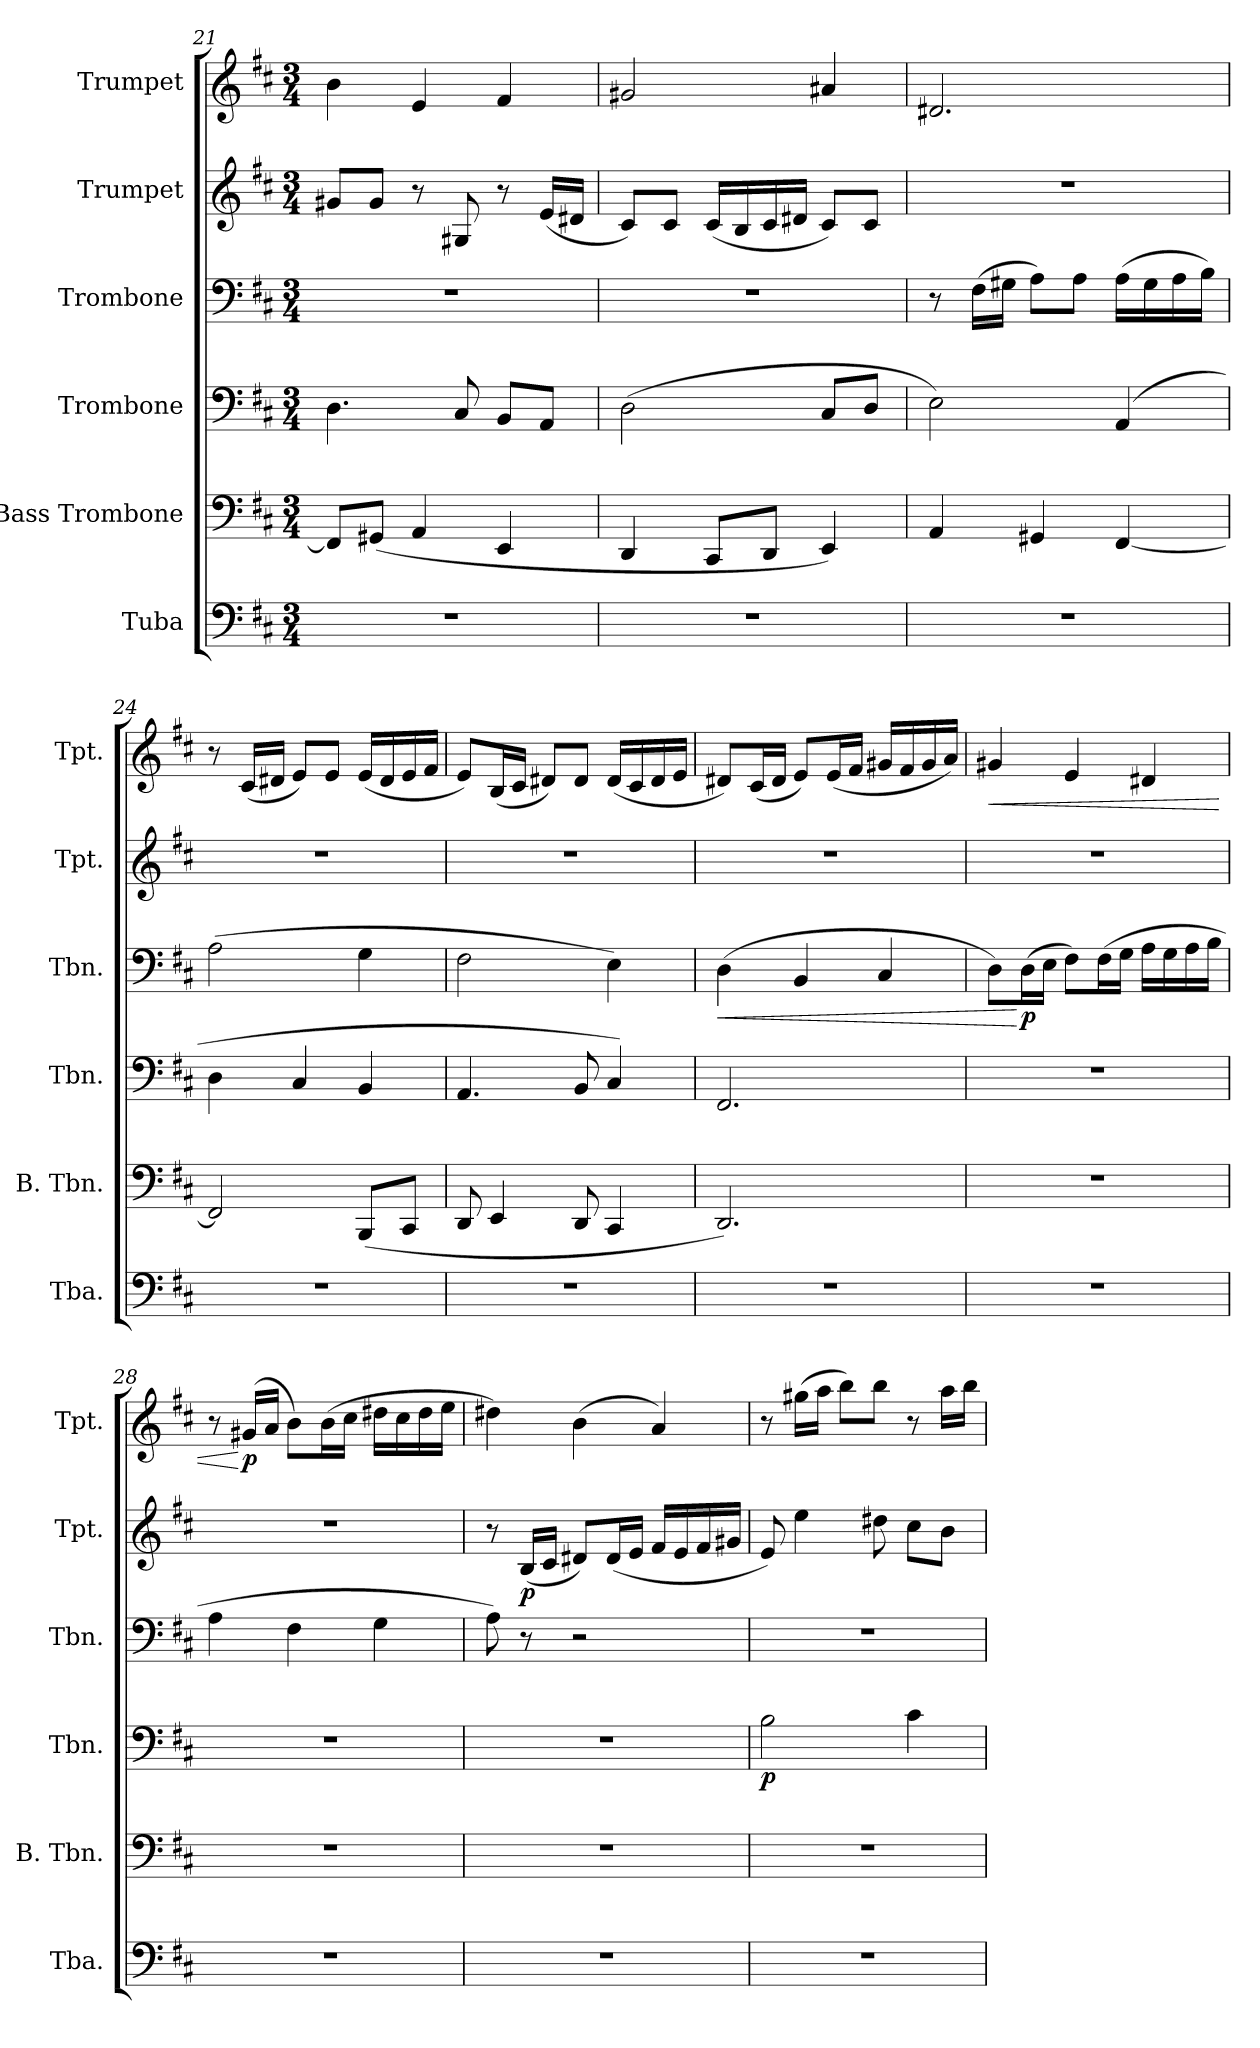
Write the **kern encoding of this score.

**kern	**kern	**kern	**dynam	**kern	**dynam	**kern	**dynam	**kern	**dynam
*part6	*part5	*part4	*part4	*part3	*part3	*part2	*part2	*part1	*part1
*staff6	*staff5	*staff4	*staff4	*staff3	*staff3	*staff2	*staff2	*staff1	*staff1
*I"Tuba	*I"Bass Trombone	*I"Trombone	*	*I"Trombone	*	*I"Trumpet	*	*I"Trumpet	*
*I'Tba.	*I'B. Tbn.	*I'Tbn.	*	*I'Tbn.	*	*I'Tpt.	*	*I'Tpt.	*
*clefF4	*clefF4	*clefF4	*	*clefF4	*	*clefG2	*	*clefG2	*
*	*	*	*	*	*	*ITrd1c2	*	*ITrd1c2	*
*k[f#c#]	*k[f#c#]	*k[f#c#]	*	*k[f#c#]	*	*k[]	*	*k[]	*
*M3/4	*M3/4	*M3/4	*	*M3/4	*	*M3/4	*	*M3/4	*
=21	=21	=21	=21	=21	=21	=21	=21	=21	=21
2.r	8FF#/L]	4.D\	.	2.r	.	8f#X/L	.	4a\	.
.	(<8GG#X/J	.	.	.	.	8f#/J	.	.	.
.	4AA/	.	.	.	.	8r	.	4d/	.
.	.	8C#/	.	.	.	8F#X/	.	.	.
.	4EE/	8BB/L	.	.	.	8r	.	4e/	.
.	.	8AA/J	.	.	.	(<16d/LL	.	.	.
.	.	.	.	.	.	16c#X/JJ	.	.	.
=22	=22	=22	=22	=22	=22	=22	=22	=22	=22
2.r	4DD/	(>2D\	.	2.r	.	8B/L)	.	2f#X/	.
.	.	.	.	.	.	8B/J	.	.	.
.	8CC#/L	.	.	.	.	(<16B/LL	.	.	.
.	.	.	.	.	.	16A/	.	.	.
.	8DD/J	.	.	.	.	16B/	.	.	.
.	.	.	.	.	.	16c#X/JJ	.	.	.
.	4EE/)	8C#/L	.	.	.	8B/L)	.	4g#X/	.
.	.	8D/J	.	.	.	8B/J	.	.	.
!!LO:LB:g=z
=23	=23	=23	=23	=23	=23	=23	=23	=23	=23
2.r	4AA/	2E\)	.	8r	.	2.r	.	2.c#X/	.
.	.	.	.	(>16F#\LL	.	.	.	.	.
.	.	.	.	16G#X\JJ	.	.	.	.	.
.	4GG#X/	.	.	8A\L)	.	.	.	.	.
.	.	.	.	8A\J	.	.	.	.	.
.	[4FF#/	(>4AA/	.	(>16A\LL	.	.	.	.	.
.	.	.	.	16G#\	.	.	.	.	.
.	.	.	.	16A\	.	.	.	.	.
.	.	.	.	16B\JJ)	.	.	.	.	.
=24	=24	=24	=24	=24	=24	=24	=24	=24	=24
2.r	2FF#/]	4D\	.	(>2A\	.	2.r	.	8r	.
.	.	.	.	.	.	.	.	(<16B/LL	.
.	.	.	.	.	.	.	.	16c#X/JJ	.
.	.	4C#/	.	.	.	.	.	8d/L)	.
.	.	.	.	.	.	.	.	8d/J	.
.	(>8BBB/L	4BB/	.	4G\	.	.	.	(<16d/LL	.
.	.	.	.	.	.	.	.	16c#/	.
.	8CC#/J	.	.	.	.	.	.	16d/	.
.	.	.	.	.	.	.	.	16e/JJ	.
=25	=25	=25	=25	=25	=25	=25	=25	=25	=25
2.r	8DD/	4.AA/	.	2F#\	.	2.r	.	8d/L)	.
.	4EE/	.	.	.	.	.	.	(<16A/L	.
.	.	.	.	.	.	.	.	16B/JJ	.
.	.	.	.	.	.	.	.	8c#X/L)	.
.	8DD/	8BB/	.	.	.	.	.	8c#/J	.
.	4CC#/	4C#/)	.	4E\)	.	.	.	(<16c#/LL	.
.	.	.	.	.	.	.	.	16B/	.
.	.	.	.	.	.	.	.	16c#/	.
.	.	.	.	.	.	.	.	16d/JJ	.
=26	=26	=26	=26	=26	=26	=26	=26	=26	=26
!	!	!	!	!	!LO:HP:b	!	!	!	!
2.r	2.DD/)	2.FF#/	.	(>4D\	<	2.r	.	8c#X/L)	.
.	.	.	.	.	.	.	.	(<16B/L	.
.	.	.	.	.	.	.	.	16c#/JJ	.
.	.	.	.	4BB/	.	.	.	8d/L)	.
.	.	.	.	.	.	.	.	(<16d/L	.
.	.	.	.	.	.	.	.	16e/JJ	.
.	.	.	.	4C#/	.	.	.	16f#X/LL	.
.	.	.	.	.	.	.	.	16e/	.
.	.	.	.	.	.	.	.	16f#/	.
.	.	.	.	.	.	.	.	16g/JJ)	.
!!LO:LB:g=z
=27	=27	=27	=27	=27	=27	=27	=27	=27	=27
!	!	!	!	!	!	!	!	!	!LO:HP:b
2.r	2.r	2.r	.	8D\L)	.	2.r	.	4f#X/	<
!	!	!	!	!	!LO:DY:n=1:b	!	!	!	!
.	.	.	.	(>16D\L	[ p	.	.	.	.
.	.	.	.	16E\JJ	.	.	.	.	.
.	.	.	.	8F#\L)	.	.	.	4d/	.
.	.	.	.	(>16F#\L	.	.	.	.	.
.	.	.	.	16G\JJ	.	.	.	.	.
.	.	.	.	16A\LL	.	.	.	4c#X/	.
.	.	.	.	16G\	.	.	.	.	.
.	.	.	.	16A\	.	.	.	.	.
.	.	.	.	16B\JJ	.	.	.	.	.
=28	=28	=28	=28	=28	=28	=28	=28	=28	=28
2.r	2.r	2.r	.	4A\	.	2.r	.	8r	.
!	!	!	!	!	!	!	!	!	!LO:DY:n=1:b
.	.	.	.	.	.	.	.	(>16f#X/LL	[ p
.	.	.	.	.	.	.	.	16g/JJ	.
.	.	.	.	4F#\	.	.	.	8a\L)	.
.	.	.	.	.	.	.	.	(>16a\L	.
.	.	.	.	.	.	.	.	16b\JJ	.
.	.	.	.	4G\	.	.	.	16cc#X\LL	.
.	.	.	.	.	.	.	.	16b\	.
.	.	.	.	.	.	.	.	16cc#\	.
.	.	.	.	.	.	.	.	16dd\JJ	.
=29	=29	=29	=29	=29	=29	=29	=29	=29	=29
2.r	2.r	2.r	.	8A\)	.	8r	.	4cc#X\)	.
!	!	!	!	!	!	!	!LO:DY:b	!	!
.	.	.	.	8r	.	(<16A/LL	p	.	.
.	.	.	.	.	.	16B/JJ	.	.	.
.	.	.	.	2r	.	8c#X/L)	.	(>4a\	.
.	.	.	.	.	.	(<16c#/L	.	.	.
.	.	.	.	.	.	16d/JJ	.	.	.
.	.	.	.	.	.	16e/LL	.	4g/)	.
.	.	.	.	.	.	16d/	.	.	.
.	.	.	.	.	.	16e/	.	.	.
.	.	.	.	.	.	16f#X/JJ	.	.	.
=30	=30	=30	=30	=30	=30	=30	=30	=30	=30
!	!	!	!LO:DY:b	!	!	!	!	!	!
2.r	2.r	2B\	p	2.r	.	8d/)	.	8r	.
.	.	.	.	.	.	4dd\	.	(>16ff#X\LL	.
.	.	.	.	.	.	.	.	16gg\JJ	.
.	.	.	.	.	.	.	.	8aa\L)	.
.	.	.	.	.	.	8cc#X\	.	8aa\J	.
.	.	4c#\	.	.	.	8b\L	.	8r	.
.	.	.	.	.	.	8a\J	.	16gg\LL	.
.	.	.	.	.	.	.	.	16aa\JJ	.
=	=	=	=	=	=	=	=	=	=
*-	*-	*-	*-	*-	*-	*-	*-	*-	*-
